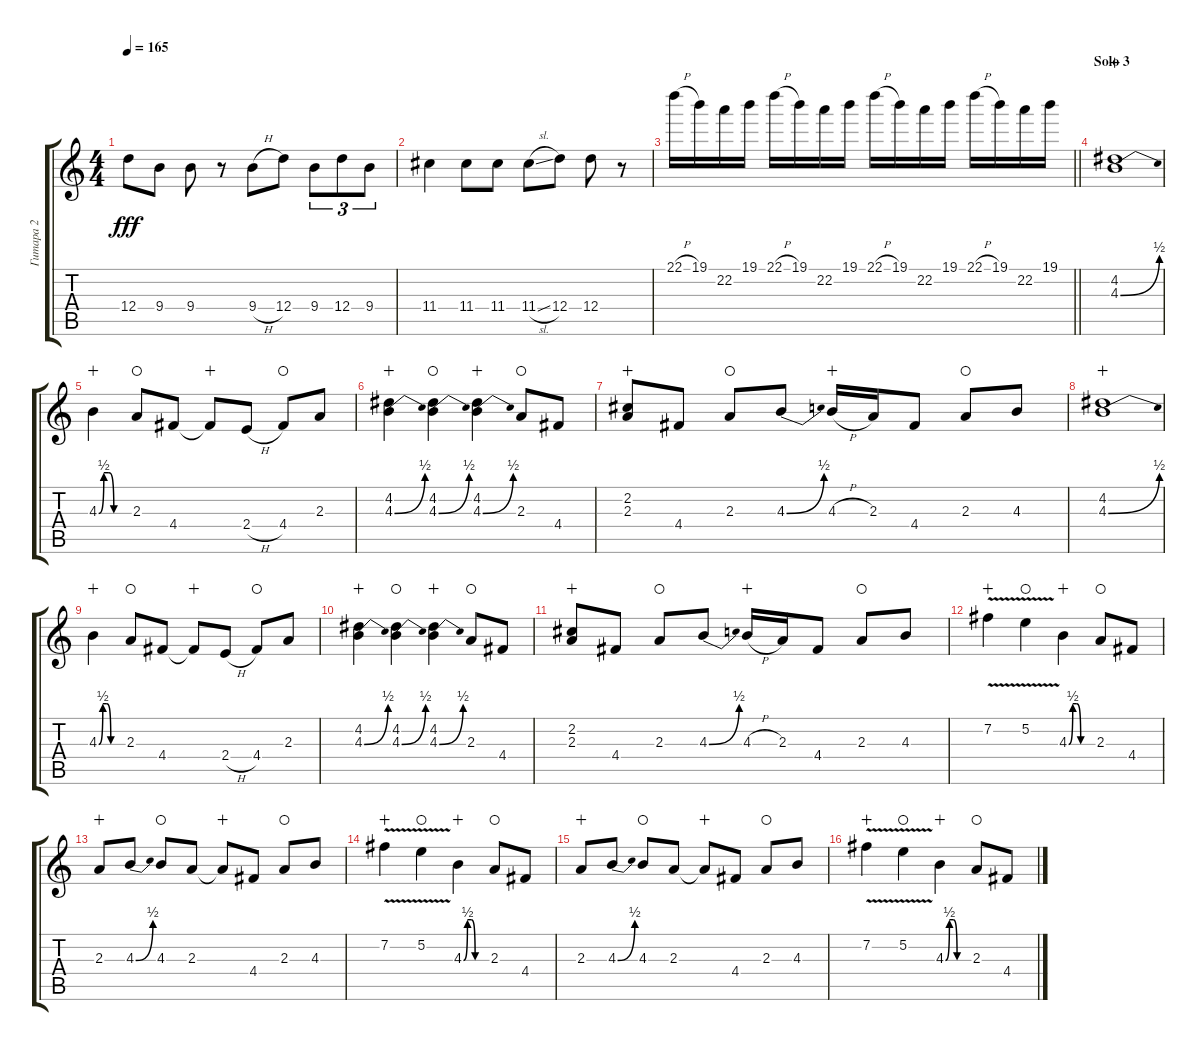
\track ("Гитара 2" "Гитара 2") {instrument distortionguitar}
\staff {score tabs}
\tuning (E4 B3 G3 D3 A2 E2) {hide}
\ts (4 4)
\tempo 165
\clef g2
\ks c
12.4.8{dy fff} 9.4.8 9.4.8 r.8 9.4{h}.8 12.4.8 9.4.8{tu (3 2)} 12.4.8{tu (3 2)} 9.4.8{tu (3 2)} |
11.4.4 11.4.8 11.4.8 11.4{sl}.8 12.4.8 12.4.8 r.8 |
\barLineRight lightlight
22.1{h}.16 19.1.16 22.2.16 19.1.16 22.1{h}.16 19.1.16 22.2.16 19.1.16 22.1{h}.16 19.1.16 22.2.16 19.1.16 22.1{h}.16 19.1.16 22.2.16 19.1.16 |
\section ("" "Solo 3")
(4.2 4.3{be (bend 0 0 60 2)}).1{wahc} |
4.3{be (custom 0 0 10 2 20 2 30 0 60 0)}.4{wahc} 2.3.8{waho} 4.4.8 4.4{t}.8{wahc} 2.4{h}.8 4.4.8{waho} 2.3.8 |
(4.2 4.3{be (bend 0 0 60 2)}).4{wahc} (4.2 4.3{be (bend 0 0 60 2)}).4{waho} (4.2 4.3{be (bend 0 0 60 2)}).4{wahc} 2.3.8{waho} 4.4.8 |
(2.2 2.3).8{wahc} 4.4.8 2.3.8{waho} 4.3{be (bend 0 0 60 2)}.8 4.3{h}.16{wahc} 2.3.16 4.4.8 2.3.8{waho} 4.3.8 |
(4.2 4.3{be (bend 0 0 60 2)}).1{volume 13 balance 8 instrument distortionguitar wahc} |
4.3{be (custom 0 0 10 2 20 2 30 0 60 0)}.4{wahc} 2.3.8{waho} 4.4.8 4.4{t}.8{wahc} 2.4{h}.8 4.4.8{waho} 2.3.8 |
(4.2 4.3{be (bend 0 0 60 2)}).4{wahc} (4.2 4.3{be (bend 0 0 60 2)}).4{waho} (4.2 4.3{be (bend 0 0 60 2)}).4{wahc} 2.3.8{waho} 4.4.8 |
(2.2 2.3).8{wahc} 4.4.8 2.3.8{waho} 4.3{be (bend 0 0 60 2)}.8 4.3{h}.16{wahc} 2.3.16 4.4.8 2.3.8{waho} 4.3.8 |
7.2{v}.4{wahc} 5.2{v}.4{waho} 4.3{be (custom 0 0 10 2 20 2 30 0 60 0)}.4{wahc} 2.3.8{waho} 4.4.8 |
2.3.8{wahc} 4.3{be (bend 0 0 60 2)}.8 4.3.8{waho} 2.3.8 2.3{t}.8{wahc} 4.4.8 2.3.8{waho} 4.3.8 |
7.2{v}.4{wahc} 5.2{v}.4{waho} 4.3{be (custom 0 0 10 2 20 2 30 0 60 0)}.4{wahc} 2.3.8{waho} 4.4.8 |
2.3.8{wahc} 4.3{be (bend 0 0 60 2)}.8 4.3.8{waho} 2.3.8 2.3{t}.8{wahc} 4.4.8 2.3.8{waho} 4.3.8 |
7.2{v}.4{wahc} 5.2{v}.4{waho} 4.3{be (custom 0 0 10 2 20 2 30 0 60 0)}.4{wahc} 2.3.8{waho} 4.4.8
